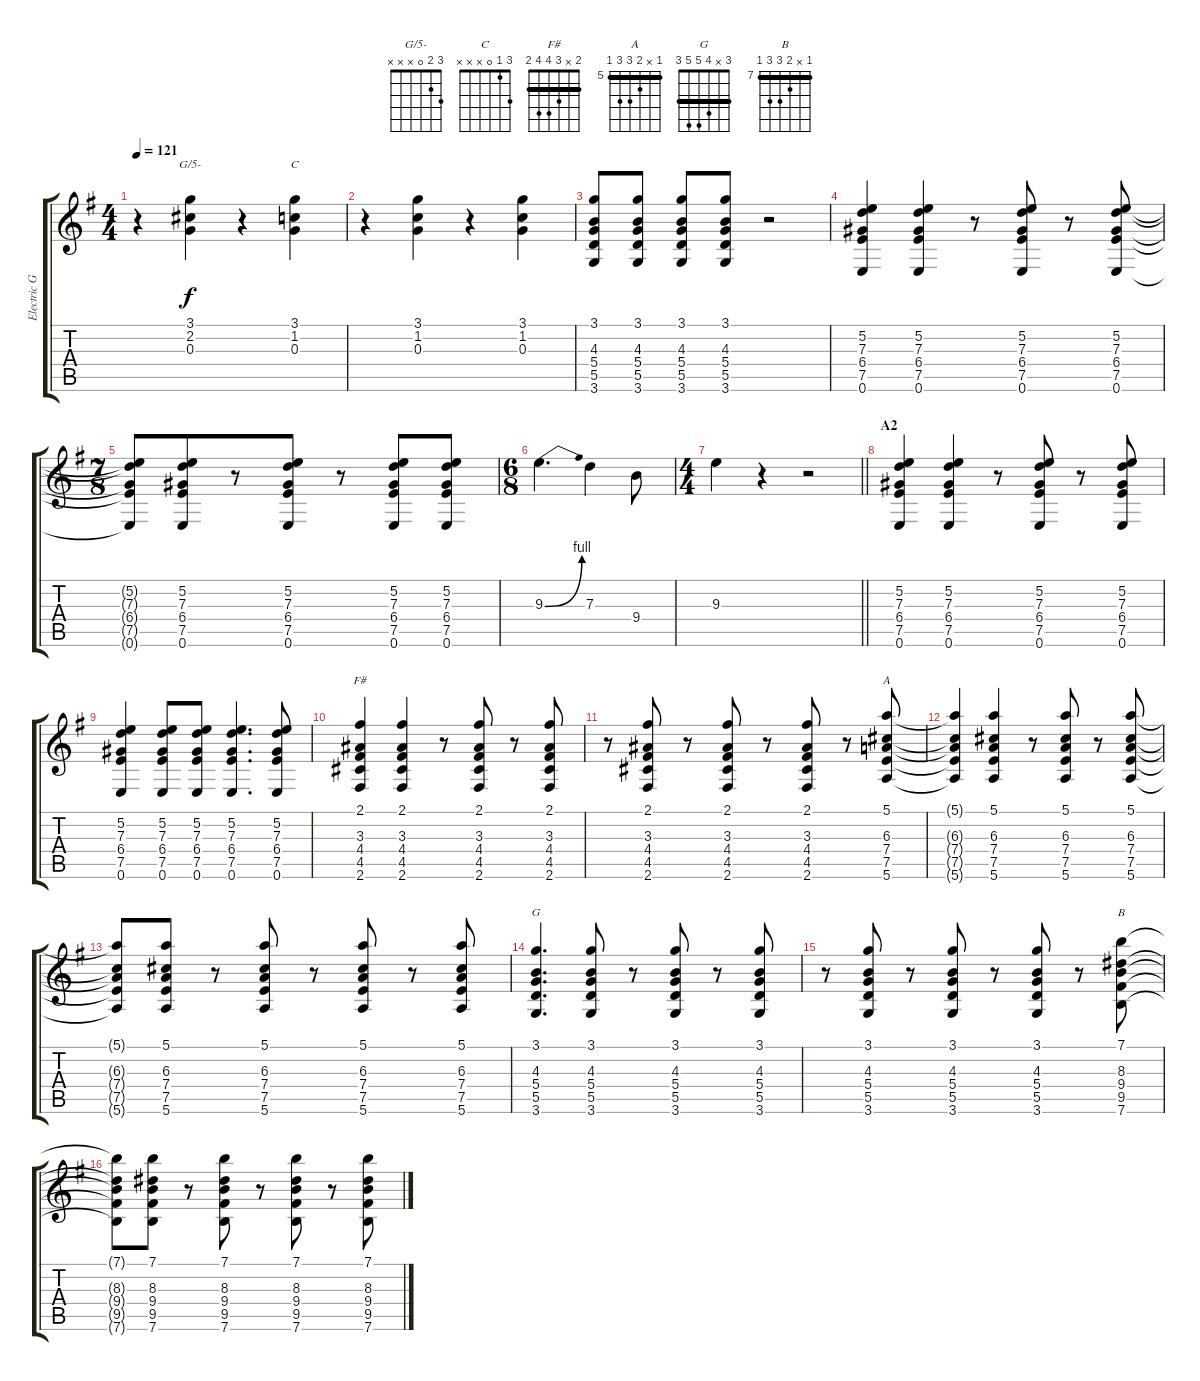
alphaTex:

\track ("Electric Guitar" "Electric G") {instrument distortionguitar}
\staff {score tabs}
\tuning (E4 B3 G3 D3 A2 E2) {hide}
\chord ("G/5-" 3 2 0 x x x)
\chord ("C" 3 1 0 x x x)
\chord ("F#" 2 x 3 4 4 2) {barre 2}
\chord ("A" 5 x 6 7 7 5) {firstfret 5 barre 5}
\chord ("G" 3 x 4 5 5 3) {barre 3}
\chord ("B" 7 x 8 9 9 7) {firstfret 7 barre 7}
\ts (4 4)
\tempo 121
\clef g2
\ks g
r.4{dy f} (3.1 2.2 0.3).4{ch "G/5-"} r.4 (3.1 1.2 0.3).4{ch "C"} |
r.4 (3.1 1.2 0.3).4 r.4 (3.1 1.2 0.3).4 |
(3.1 4.3 5.4 5.5 3.6).8 (3.1 4.3 5.4 5.5 3.6).8 (3.1 4.3 5.4 5.5 3.6).8 (3.1 4.3 5.4 5.5 3.6).8 r.2 |
(5.2 7.3 6.4 7.5 0.6).4 (5.2 7.3 6.4 7.5 0.6).4 r.8 (5.2 7.3 6.4 7.5 0.6).8 r.8 (5.2 7.3 6.4 7.5 0.6).8 |
\ts (7 8)
(5.2{t} 7.3{t} 6.4{t} 7.5{t} 0.6{t}).8 (5.2 7.3 6.4 7.5 0.6).8 r.8 (5.2 7.3 6.4 7.5 0.6).8 r.8 (5.2 7.3 6.4 7.5 0.6).8 (5.2 7.3 6.4 7.5 0.6).8 |
\ts (6 8)
9.3{be (bend 0 0 60 4)}.4{d} 7.3.4 9.4.8 |
\ts (4 4)
\barLineRight lightlight
9.3.4 r.4 r.2 |
\section ("" "A2")
(5.2 7.3 6.4 7.5 0.6).4 (5.2 7.3 6.4 7.5 0.6).4 r.8 (5.2 7.3 6.4 7.5 0.6).8 r.8 (5.2 7.3 6.4 7.5 0.6).8 |
(5.2 7.3 6.4 7.5 0.6).4 (5.2 7.3 6.4 7.5 0.6).8 (5.2 7.3 6.4 7.5 0.6).8 (5.2 7.3 6.4 7.5 0.6).4{d} (5.2 7.3 6.4 7.5 0.6).8 |
(2.1 3.3 4.4 4.5 2.6).4{ch "F#"} (2.1 3.3 4.4 4.5 2.6).4 r.8 (2.1 3.3 4.4 4.5 2.6).8 r.8 (2.1 3.3 4.4 4.5 2.6).8 |
r.8 (2.1 3.3 4.4 4.5 2.6).8 r.8 (2.1 3.3 4.4 4.5 2.6).8 r.8 (2.1 3.3 4.4 4.5 2.6).8 r.8 (5.1 6.3 7.4 7.5 5.6).8{ch "A"} |
(5.1{t} 6.3{t} 7.4{t} 7.5{t} 5.6{t}).4 (5.1 6.3 7.4 7.5 5.6).4 r.8 (5.1 6.3 7.4 7.5 5.6).8 r.8 (5.1 6.3 7.4 7.5 5.6).8 |
(5.1{t} 6.3{t} 7.4{t} 7.5{t} 5.6{t}).8 (5.1 6.3 7.4 7.5 5.6).8 r.8 (5.1 6.3 7.4 7.5 5.6).8 r.8 (5.1 6.3 7.4 7.5 5.6).8 r.8 (5.1 6.3 7.4 7.5 5.6).8 |
(3.1 4.3 5.4 5.5 3.6).4{d ch "G"} (3.1 4.3 5.4 5.5 3.6).8 r.8 (3.1 4.3 5.4 5.5 3.6).8 r.8 (3.1 4.3 5.4 5.5 3.6).8 |
r.8 (3.1 4.3 5.4 5.5 3.6).8 r.8 (3.1 4.3 5.4 5.5 3.6).8 r.8 (3.1 4.3 5.4 5.5 3.6).8 r.8 (7.1 8.3 9.4 9.5 7.6).8{ch "B"} |
(7.1{t} 8.3{t} 9.4{t} 9.5{t} 7.6{t}).8 (7.1 8.3 9.4 9.5 7.6).8 r.8 (7.1 8.3 9.4 9.5 7.6).8 r.8 (7.1 8.3 9.4 9.5 7.6).8 r.8 (7.1 8.3 9.4 9.5 7.6).8
